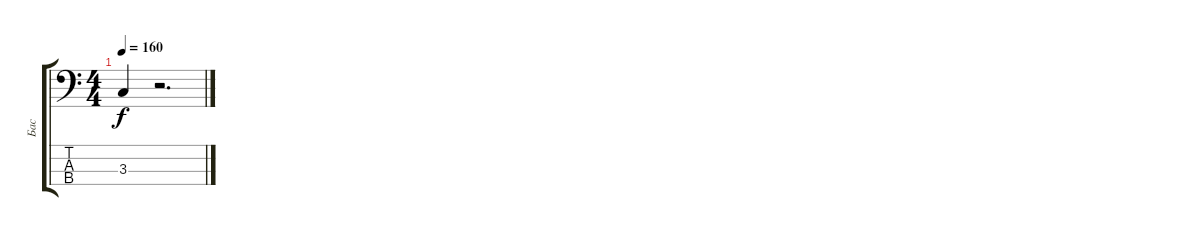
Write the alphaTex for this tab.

\track ("Бас" "Бас") {instrument electricbassfinger}
\staff {score tabs}
\tuning (G2 D2 A1 E1) {hide}
\ts (4 4)
\tempo 160
\clef f4
\ks c
3.3.4{dy f} r.2{d}
